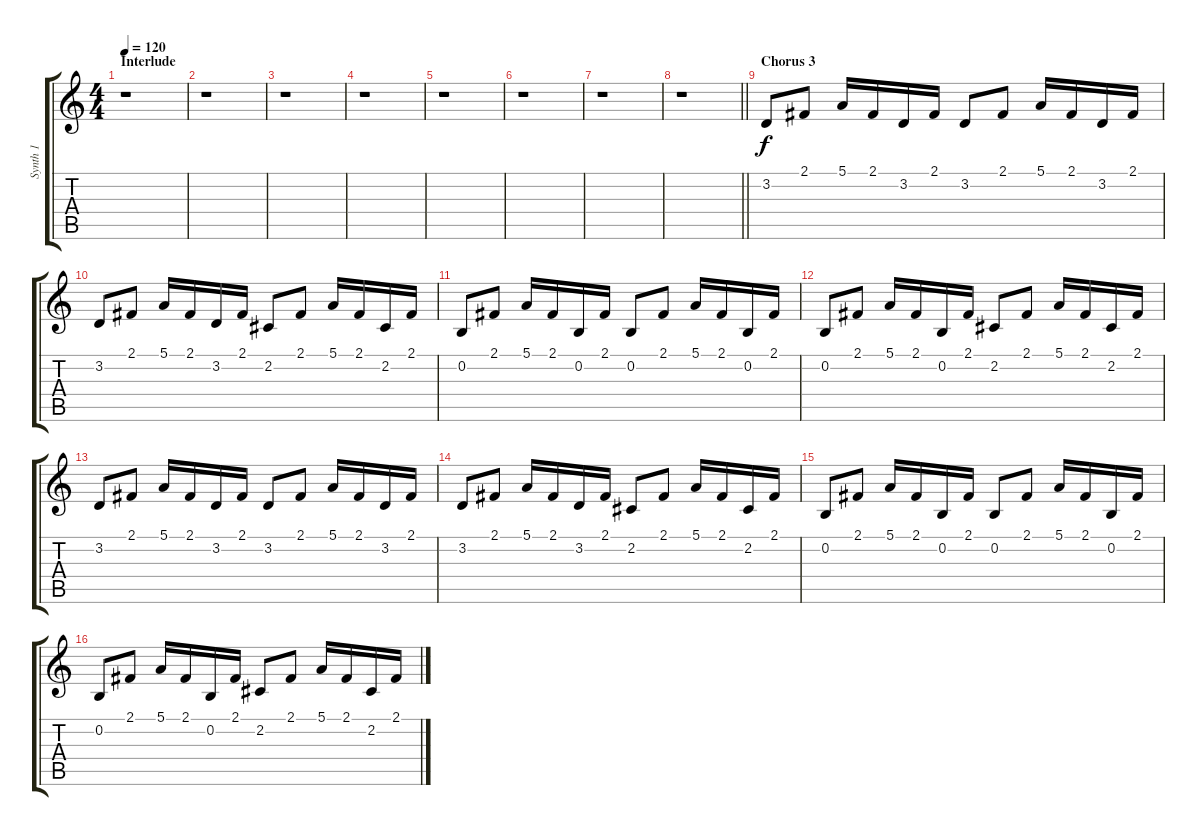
\track ("Synth 1" "Synth 1") {instrument electricpiano2}
\staff {score tabs}
\tuning (E4 B3 G3 D3 A2 D2) {hide}
\ts (4 4)
\section ("" "Interlude")
\tempo 120
\clef g2
\ks c
r.1{dy f volume 13} |
r.1 |
r.1 |
r.1 |
r.1 |
r.1 |
r.1 |
\barLineRight lightlight
r.1 |
\section ("" "Chorus 3")
3.2.8 2.1.8 5.1.16 2.1.16 3.2.16 2.1.16 3.2.8 2.1.8 5.1.16 2.1.16 3.2.16 2.1.16 |
3.2.8 2.1.8 5.1.16 2.1.16 3.2.16 2.1.16 2.2.8 2.1.8 5.1.16 2.1.16 2.2.16 2.1.16 |
0.2.8 2.1.8 5.1.16 2.1.16 0.2.16 2.1.16 0.2.8 2.1.8 5.1.16 2.1.16 0.2.16 2.1.16 |
0.2.8 2.1.8 5.1.16 2.1.16 0.2.16 2.1.16 2.2.8 2.1.8 5.1.16 2.1.16 2.2.16 2.1.16 |
3.2.8 2.1.8 5.1.16 2.1.16 3.2.16 2.1.16 3.2.8 2.1.8 5.1.16 2.1.16 3.2.16 2.1.16 |
3.2.8 2.1.8 5.1.16 2.1.16 3.2.16 2.1.16 2.2.8 2.1.8 5.1.16 2.1.16 2.2.16 2.1.16 |
0.2.8 2.1.8 5.1.16 2.1.16 0.2.16 2.1.16 0.2.8 2.1.8 5.1.16 2.1.16 0.2.16 2.1.16 |
0.2.8 2.1.8 5.1.16 2.1.16 0.2.16 2.1.16 2.2.8 2.1.8 5.1.16 2.1.16 2.2.16 2.1.16
